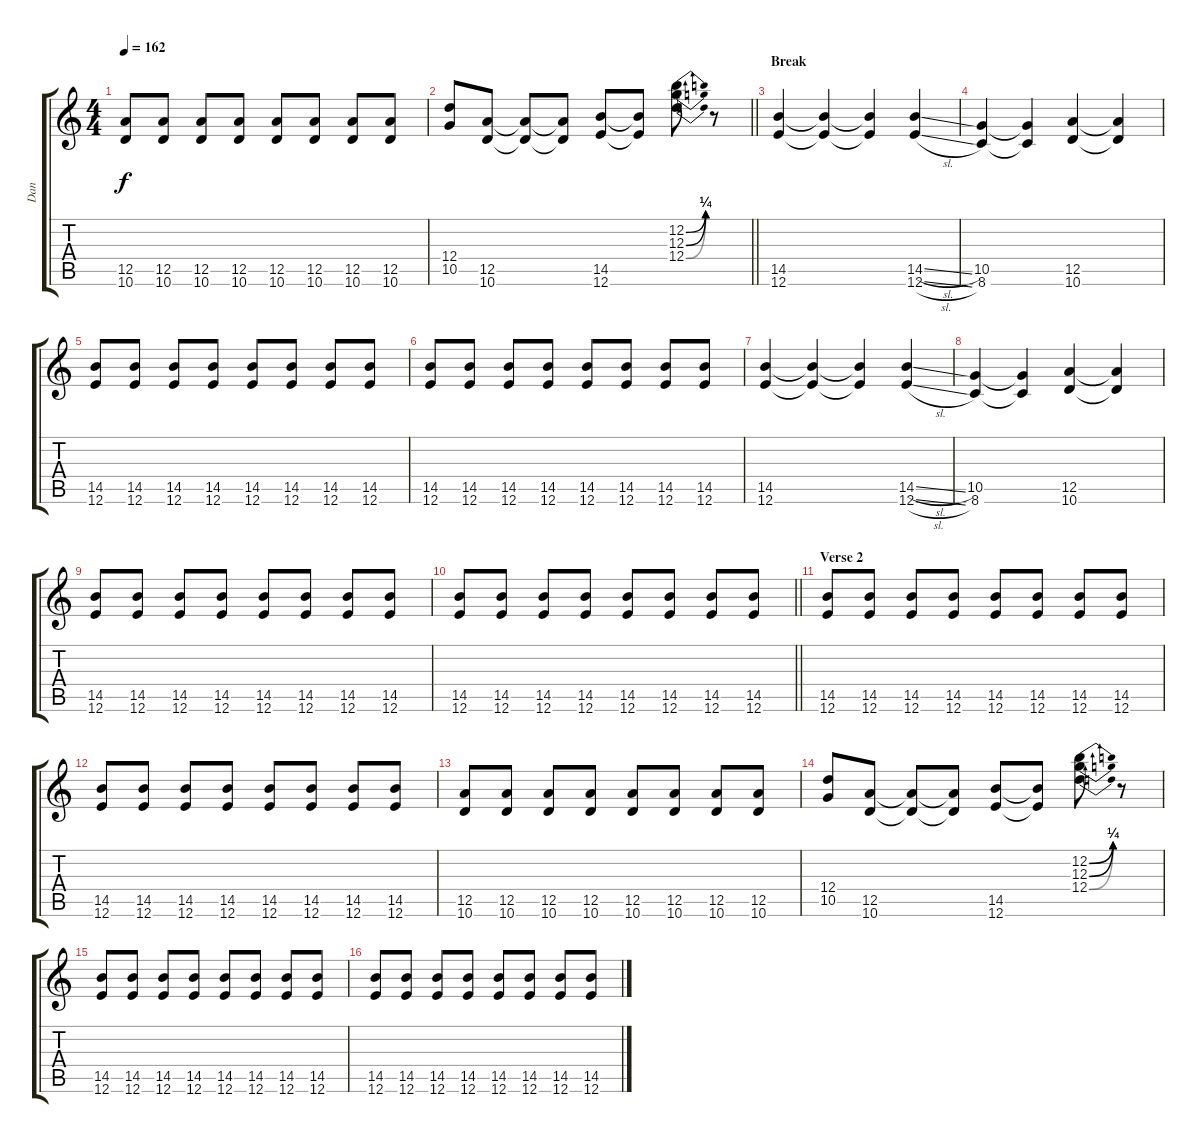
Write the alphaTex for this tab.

\track ("Dan" "Dan") {instrument overdrivenguitar}
\staff {score tabs}
\tuning (E4 B3 G3 D3 A2 E2) {hide}
\ts (4 4)
\tempo 162
\clef g2
\ks c
(12.5 10.6).8{dy f} (12.5 10.6).8 (12.5 10.6).8 (12.5 10.6).8 (12.5 10.6).8 (12.5 10.6).8 (12.5 10.6).8 (12.5 10.6).8 |
\barLineRight lightlight
(12.4 10.5).8 (12.5 10.6).8 (12.5{t} 10.6{t}).8 (12.5{t} 10.6{t}).8 (14.5 12.6).8 (14.5{t} 12.6{t}).8 (12.2{be (bend 0 0 60 1)} 12.3{be (bend 0 0 60 1)} 12.4{be (bend 0 0 60 1)}).8 r.8 |
\section ("" "Break")
(14.5 12.6).4 (14.5{t} 12.6{t}).4 (14.5{t} 12.6{t}).4 (14.5{sl} 12.6{sl}).4 |
(10.5 8.6).4 (10.5{t} 8.6{t}).4 (12.5 10.6).4 (12.5{t} 10.6{t}).4 |
(14.5 12.6).8 (14.5 12.6).8 (14.5 12.6).8 (14.5 12.6).8 (14.5 12.6).8 (14.5 12.6).8 (14.5 12.6).8 (14.5 12.6).8 |
(14.5 12.6).8 (14.5 12.6).8 (14.5 12.6).8 (14.5 12.6).8 (14.5 12.6).8 (14.5 12.6).8 (14.5 12.6).8 (14.5 12.6).8 |
(14.5 12.6).4 (14.5{t} 12.6{t}).4 (14.5{t} 12.6{t}).4 (14.5{sl} 12.6{sl}).4 |
(10.5 8.6).4 (10.5{t} 8.6{t}).4 (12.5 10.6).4 (12.5{t} 10.6{t}).4 |
(14.5 12.6).8 (14.5 12.6).8 (14.5 12.6).8 (14.5 12.6).8 (14.5 12.6).8 (14.5 12.6).8 (14.5 12.6).8 (14.5 12.6).8 |
\barLineRight lightlight
(14.5 12.6).8 (14.5 12.6).8 (14.5 12.6).8 (14.5 12.6).8 (14.5 12.6).8 (14.5 12.6).8 (14.5 12.6).8 (14.5 12.6).8 |
\section ("" "Verse 2")
(14.5 12.6).8 (14.5 12.6).8 (14.5 12.6).8 (14.5 12.6).8 (14.5 12.6).8 (14.5 12.6).8 (14.5 12.6).8 (14.5 12.6).8 |
(14.5 12.6).8 (14.5 12.6).8 (14.5 12.6).8 (14.5 12.6).8 (14.5 12.6).8 (14.5 12.6).8 (14.5 12.6).8 (14.5 12.6).8 |
(12.5 10.6).8 (12.5 10.6).8 (12.5 10.6).8 (12.5 10.6).8 (12.5 10.6).8 (12.5 10.6).8 (12.5 10.6).8 (12.5 10.6).8 |
(12.4 10.5).8 (12.5 10.6).8 (12.5{t} 10.6{t}).8 (12.5{t} 10.6{t}).8 (14.5 12.6).8 (14.5{t} 12.6{t}).8 (12.2{be (bend 0 0 60 1)} 12.3{be (bend 0 0 60 1)} 12.4{be (bend 0 0 60 1)}).8 r.8 |
(14.5 12.6).8 (14.5 12.6).8 (14.5 12.6).8 (14.5 12.6).8 (14.5 12.6).8 (14.5 12.6).8 (14.5 12.6).8 (14.5 12.6).8 |
(14.5 12.6).8 (14.5 12.6).8 (14.5 12.6).8 (14.5 12.6).8 (14.5 12.6).8 (14.5 12.6).8 (14.5 12.6).8 (14.5 12.6).8
